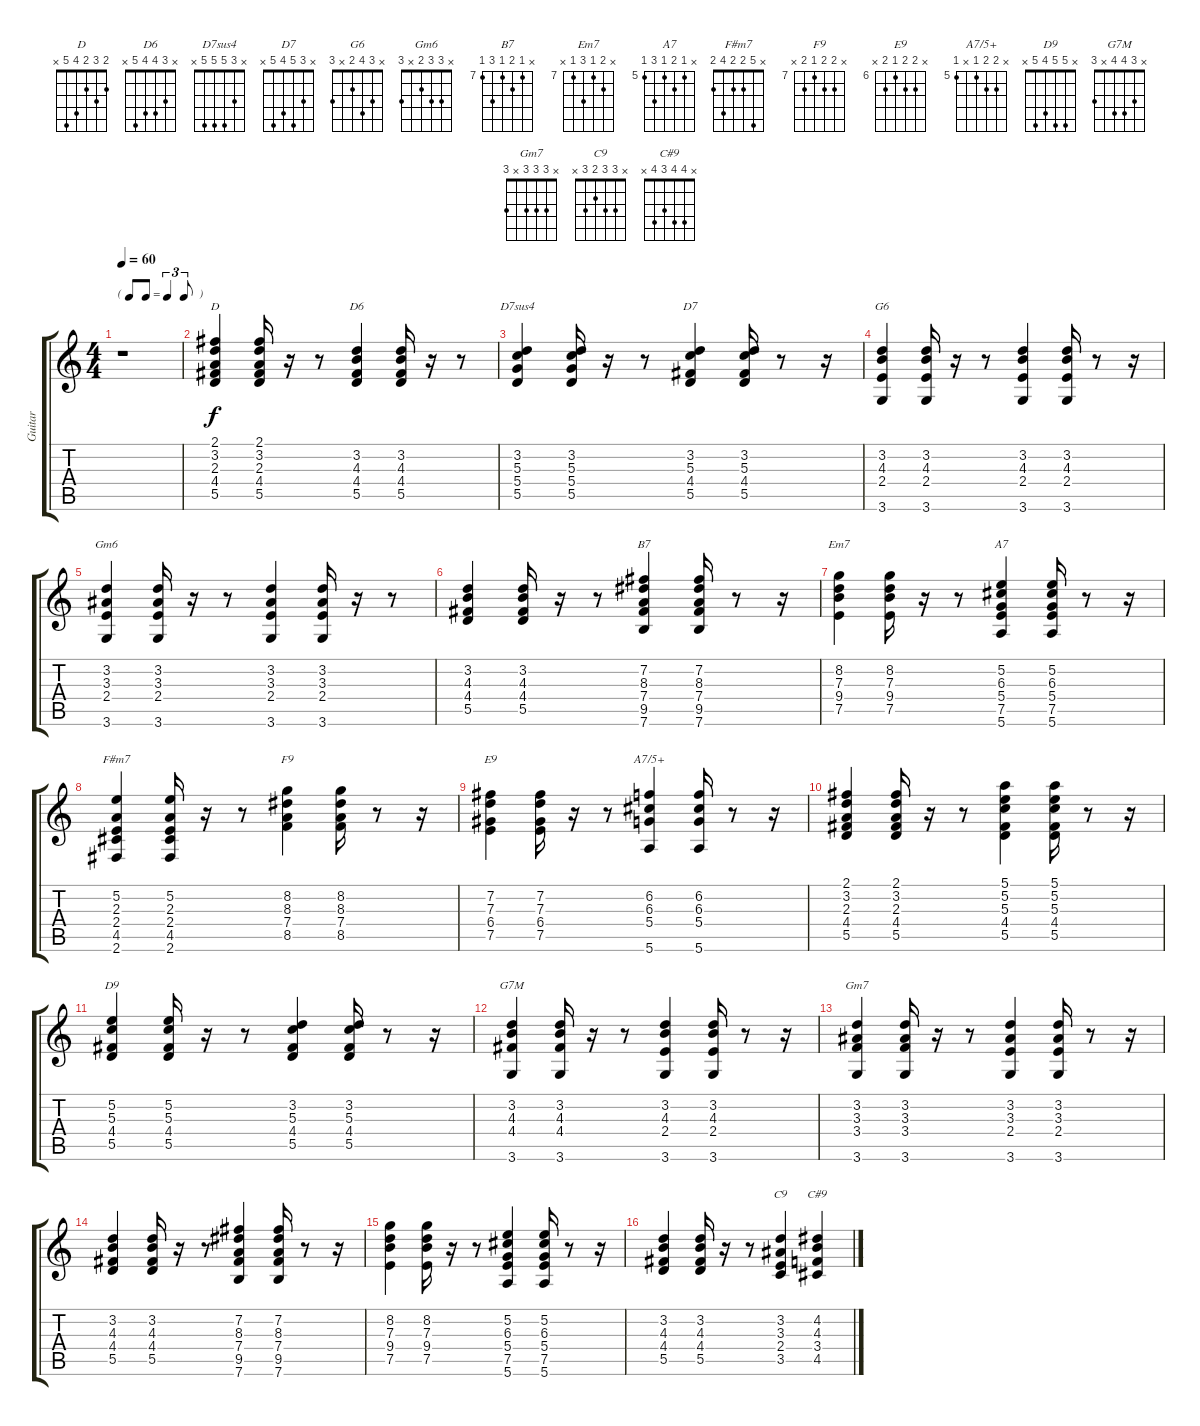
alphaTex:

\track ("Guitar" "Guitar") {instrument acousticguitarnylon}
\staff {score tabs}
\tuning (E4 B3 G3 D3 A2 E2) {hide}
\chord ("D" 2 3 2 4 5 x)
\chord ("D6" x 3 4 4 5 x)
\chord ("D7sus4" x 3 5 5 5 x)
\chord ("D7" x 3 5 4 5 x)
\chord ("G6" x 3 4 2 x 3)
\chord ("Gm6" x 3 3 2 x 3)
\chord ("B7" x 7 8 7 9 7) {firstfret 7}
\chord ("Em7" x 8 7 9 7 x) {firstfret 7}
\chord ("A7" x 5 6 5 7 5) {firstfret 5}
\chord ("F#m7" x 5 2 2 4 2)
\chord ("F9" x 8 8 7 8 x) {firstfret 7}
\chord ("E9" x 7 7 6 7 x) {firstfret 6}
\chord ("A7/5+" x 6 6 5 x 5) {firstfret 5}
\chord ("D9" x 5 5 4 5 x)
\chord ("G7M" x 3 4 4 x 3)
\chord ("Gm7" x 3 3 3 x 3)
\chord ("C9" x 3 3 2 3 x)
\chord ("C#9" x 4 4 3 4 x)
\ts (4 4)
\tf triplet8th
\tempo 60
\clef g2
\ks c
r.1{dy f instrument acousticguitarnylon} |
(2.1 3.2 2.3 4.4 5.5).4{ch "D"} (2.1 3.2 2.3 4.4 5.5).16 r.16 r.8 (3.2 4.3 4.4 5.5).4{ch "D6"} (3.2 4.3 4.4 5.5).16 r.16 r.8 |
(3.2 5.3 5.4 5.5).4{ch "D7sus4"} (3.2 5.3 5.4 5.5).16 r.16 r.8 (3.2 5.3 4.4 5.5).4{ch "D7"} (3.2 5.3 4.4 5.5).16 r.8 r.16 |
(3.2 4.3 2.4 3.6).4{ch "G6"} (3.2 4.3 2.4 3.6).16 r.16 r.8 (3.2 4.3 2.4 3.6).4 (3.2 4.3 2.4 3.6).16 r.8 r.16 |
(3.2 3.3 2.4 3.6).4{ch "Gm6"} (3.2 3.3 2.4 3.6).16 r.16 r.8 (3.2 3.3 2.4 3.6).4 (3.2 3.3 2.4 3.6).16 r.16 r.8 |
(3.2 4.3 4.4 5.5).4 (3.2 4.3 4.4 5.5).16 r.16 r.8 (7.2 8.3 7.4 9.5 7.6).4{ch "B7"} (7.2 8.3 7.4 9.5 7.6).16 r.8 r.16 |
(8.2 7.3 9.4 7.5).4{ch "Em7"} (8.2 7.3 9.4 7.5).16 r.16 r.8 (5.2 6.3 5.4 7.5 5.6).4{ch "A7"} (5.2 6.3 5.4 7.5 5.6).16 r.8 r.16 |
(5.2 2.3 2.4 4.5 2.6).4{ch "F#m7"} (5.2 2.3 2.4 4.5 2.6).16 r.16 r.8 (8.2 8.3 7.4 8.5).4{ch "F9"} (8.2 8.3 7.4 8.5).16 r.8 r.16 |
(7.2 7.3 6.4 7.5).4{ch "E9"} (7.2 7.3 6.4 7.5).16 r.16 r.8 (6.2 6.3 5.4 5.6).4{ch "A7/5+"} (6.2 6.3 5.4 5.6).16 r.8 r.16 |
(2.1 3.2 2.3 4.4 5.5).4 (2.1 3.2 2.3 4.4 5.5).16 r.16 r.8 (5.1 5.2 5.3 4.4 5.5).4 (5.1 5.2 5.3 4.4 5.5).16 r.8 r.16 |
(5.2 5.3 4.4 5.5).4{ch "D9"} (5.2 5.3 4.4 5.5).16 r.16 r.8 (3.2 5.3 4.4 5.5).4 (3.2 5.3 4.4 5.5).16 r.8 r.16 |
(3.2 4.3 4.4 3.6).4{ch "G7M"} (3.2 4.3 4.4 3.6).16 r.16 r.8 (3.2 4.3 2.4 3.6).4 (3.2 4.3 2.4 3.6).16 r.8 r.16 |
(3.2 3.3 3.4 3.6).4{ch "Gm7"} (3.2 3.3 3.4 3.6).16 r.16 r.8 (3.2 3.3 2.4 3.6).4 (3.2 3.3 2.4 3.6).16 r.8 r.16 |
(3.2 4.3 4.4 5.5).4 (3.2 4.3 4.4 5.5).16 r.16 r.8 (7.2 8.3 7.4 9.5 7.6).4 (7.2 8.3 7.4 9.5 7.6).16 r.8 r.16 |
(8.2 7.3 9.4 7.5).4 (8.2 7.3 9.4 7.5).16 r.16 r.8 (5.2 6.3 5.4 7.5 5.6).4 (5.2 6.3 5.4 7.5 5.6).16 r.8 r.16 |
(3.2 4.3 4.4 5.5).4 (3.2 4.3 4.4 5.5).16 r.16 r.8 (3.2 3.3 2.4 3.5).4{ch "C9"} (4.2 4.3 3.4 4.5).4{ch "C#9"}
